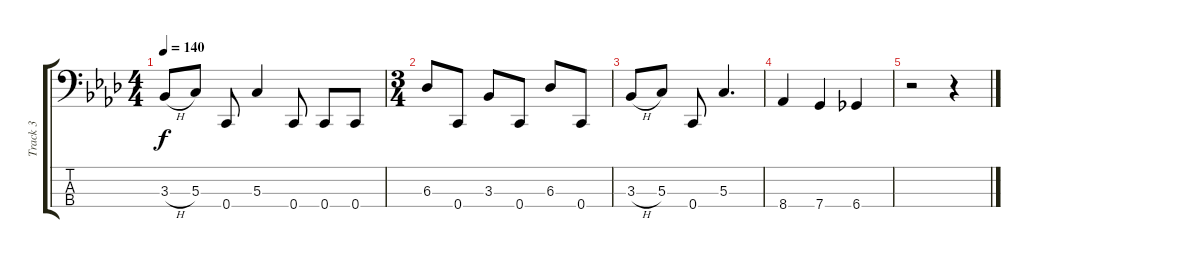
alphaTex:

\track ("Track 3" "Track 3") {instrument electricbasspick}
\staff {score tabs}
\tuning (F2 C2 G1 C1) {hide}
\ts (4 4)
\tempo 140
\clef f4
\ks ab
3.3{h}.8{dy f} 5.3.8 0.4.8 5.3.4 0.4.8 0.4.8 0.4.8 |
\ts (3 4)
6.3.8 0.4.8 3.3.8 0.4.8 6.3.8 0.4.8 |
3.3{h}.8 5.3.8 0.4.8 5.3.4{d} |
8.4.4 7.4.4 6.4.4 |
r.2 r.4
